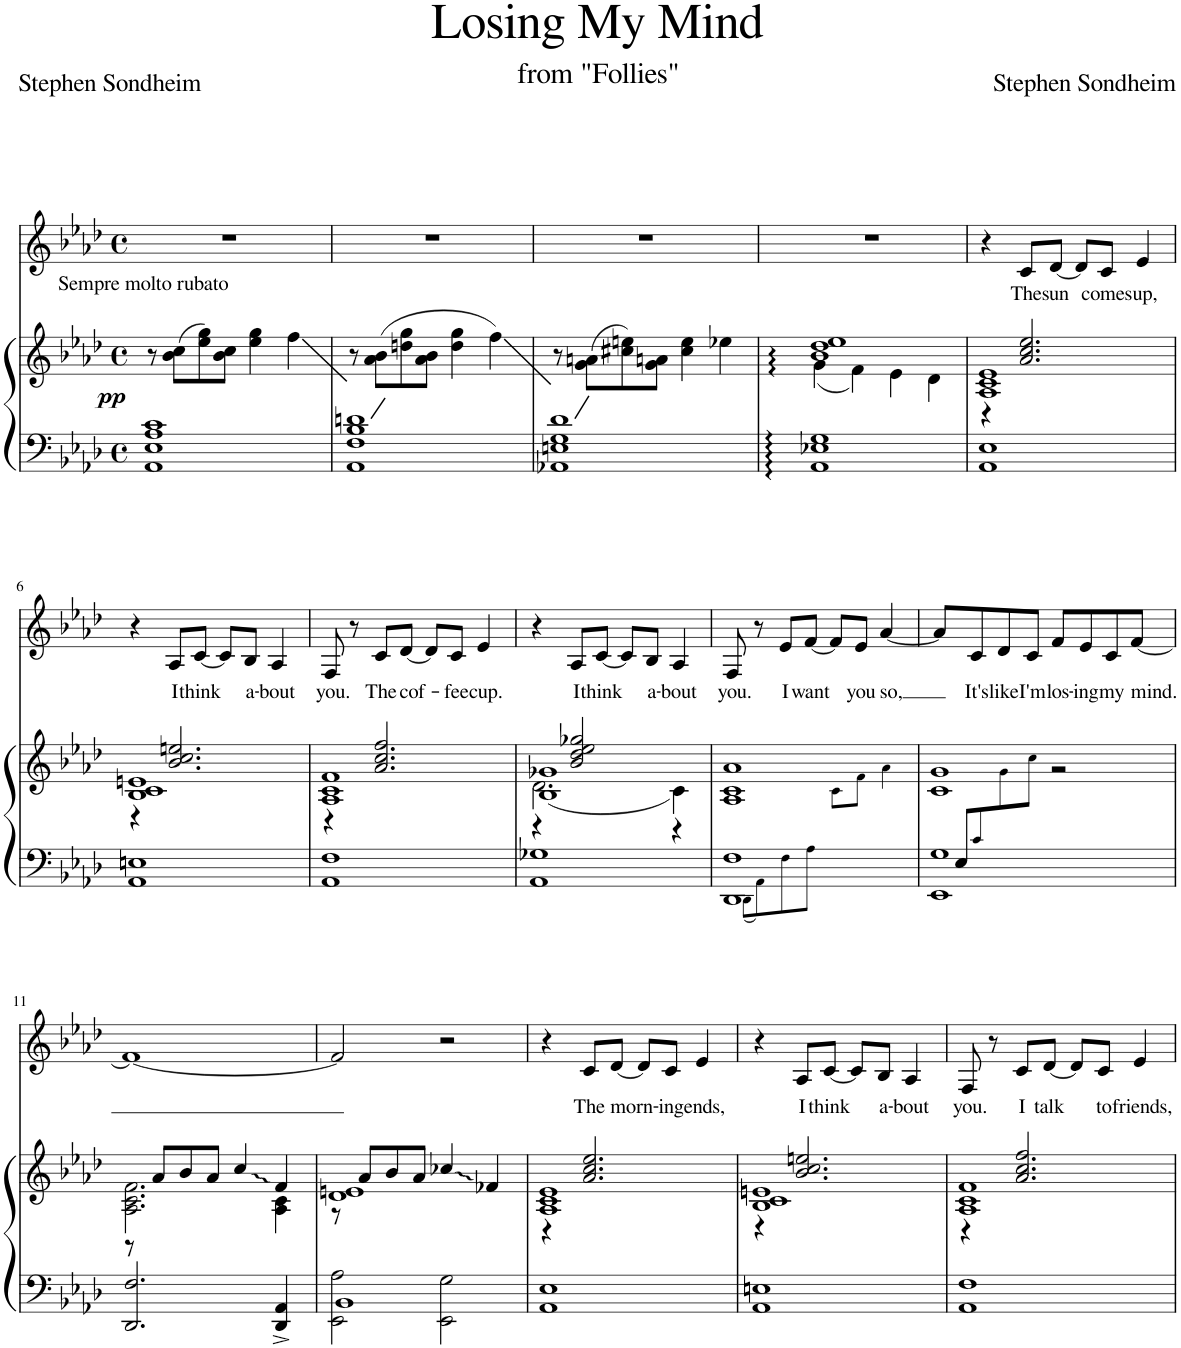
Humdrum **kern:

**kern	**kern	**dynam	**kern	**text
*part2	*part2	*part2	*part1	*part1
*staff3	*staff2	*staff2/3	*staff1	*staff1
*I"Piano	*	*	*I"Voice	*
*I'Pno	*	*	*	*
*clefF4	*clefG2	*	*clefG2	*
*k[b-e-a-d-]	*k[b-e-a-d-]	*	*k[b-e-a-d-]	*
*M4/4	*M4/4	*	*M4/4	*
*met(c)	*met(c)	*	*met(c)	*
=1	=1	=1	=1	=1
!	!	!LO:DY:b	!	!
1AA- 1E- 1A- 1c	8r	pp	1r	.
!	!LO:TX:a:t=Sempre molto rubato	!	!	!
.	(8b-\ 8cc\L	.	.	.
.	8ee-\ 8gg\)	.	.	.
.	8b-\ 8cc\J	.	.	.
.	4ee-\ 4gg\	.	.	.
.	4ff\	.	.	.
=2	=2	=2	=2	=2
1AA- 1F 1B- 1dn	8r	.	1r	.
.	(8a-\ 8b-\L	.	.	.
.	8ddn\ 8gg\	.	.	.
.	8a-\ 8b-\J	.	.	.
.	4dd\ 4gg\	.	.	.
.	4ff\)	.	.	.
=3	=3	=3	=3	=3
1AA-X 1En 1G 1d-	8r	.	1r	.
.	(8g\ 8an\L	.	.	.
.	8cc#X\ 8een\)	.	.	.
.	8g\ 8an\J	.	.	.
.	4cc#\ 4ee\	.	.	.
.	4ee-X\	.	.	.
=4	=4	=4	=4	=4
*	*^	*	*	*
1AA- 1E-X 1G	1b- 1dd- 1ee-	(4g\	.	1r	.
.	.	4f\)	.	.	.
.	.	4e-\	.	.	.
.	.	4d-\	.	.	.
=5	=5	=5	=5	=5	=5
1AA- 1E-	1A- 1c 1e-	4r	.	4r	.
!	!	!	!	!	!LO:LY:b
.	.	2.a-/ 2.cc/ 2.ee-/	.	8c/L	The
!	!	!	!	!	!LO:LY:b
.	.	.	.	[8d-/J	sun
.	.	.	.	8d-/L]	.
!	!	!	!	!	!LO:LY:b
.	.	.	.	8c/J	comes
!	!	!	!	!	!LO:LY:b
.	.	.	.	4e-/	up,
!!LO:LB:g=z
=6	=6	=6	=6	=6	=6
1AA- 1En	1B- 1c 1en	4r	.	4r	.
!	!	!	!	!	!LO:LY:b
.	.	2.b-/ 2.cc/ 2.een/	.	8A-/L	I
!	!	!	!	!	!LO:LY:b
.	.	.	.	[8c/J	think
.	.	.	.	8c/L]	.
!	!	!	!	!	!LO:LY:b
.	.	.	.	8B-/J	a-
!	!	!	!	!	!LO:LY:b
.	.	.	.	4A-/	-bout
=7	=7	=7	=7	=7	=7
!	!	!	!	!	!LO:LY:b
1AA- 1F	1A- 1c 1f	4r	.	8F/	you.
.	.	.	.	8r	.
!	!	!	!	!	!LO:LY:b
.	.	2.a-/ 2.cc/ 2.ff/	.	8c/L	The
!	!	!	!	!	!LO:LY:b
.	.	.	.	[8d-/J	cof-
.	.	.	.	8d-/L]	.
!	!	!	!	!	!LO:LY:b
.	.	.	.	8c/J	-fee
!	!	!	!	!	!LO:LY:b
.	.	.	.	4e-/	cup.
=8	=8	=8	=8	=8	=8
*	*	*^	*	*	*
1AA- 1G-X	(1B- 1g-X	2.d-\	4r	.	4r	.
!	!	!	!	!	!	!LO:LY:b
.	.	.	2b-/ 2dd-/ 2ee-/ 2gg-X/	.	8A-/L	I
!	!	!	!	!	!	!LO:LY:b
.	.	.	.	.	[8c/J	think
.	.	.	.	.	8c/L]	.
!	!	!	!	!	!	!LO:LY:b
.	.	.	.	.	8B-/J	a-
!	!	!	!	!	!	!LO:LY:b
.	.	4c\)	4r	.	4A-/	-bout
=9	=9	=9	=9	=9	=9	=9
*^	*	*	*	*	*	*
!	!	!	!	!	!	!	!LO:LY:b
*	*	*	*v	*v	*	*	*
1DD- 1F	8DD-!\L	1A- 1c 1a-	2ryy	.	8F/	you.
.	8AA-!\	.	.	.	8r	.
!	!	!	!	!	!	!LO:LY:b
.	8F!\	.	.	.	8e-/L	I
!	!	!	!	!	!	!LO:LY:b
.	8A-!\J	.	.	.	[8f/J	want
.	2ryy	.	8c!\L	.	8f/L]	.
!	!	!	!	!	!	!LO:LY:b
.	.	.	8f!\J	.	8e-/J	you
!	!	!	!	!	!	!LO:LY:b
.	.	.	4a-!\	.	[4a-/	so,
=10	=10	=10	=10	=10	=10	=10
1EE- 1G	8E-/L	1c 1g	4ryy	.	8a-/L]	.
!	!	!	!	!	!	!LO:LY:b
.	8c!/	.	.	.	8c/	It's
!	!	!	!	!	!	!LO:LY:b
.	4ryy	.	8g!\	.	8d-/	like
!	!	!	!	!	!	!LO:LY:b
.	.	.	8cc!\J	.	8c/J	I'm
!	!	!	!	!	!	!LO:LY:b
.	2r	.	2ryy	.	8f/L	los-
!	!	!	!	!	!	!LO:LY:b
.	.	.	.	.	8e-/	-ing
!	!	!	!	!	!	!LO:LY:b
.	.	.	.	.	8c/	my
!	!	!	!	!	!	!LO:LY:b
.	.	.	.	.	[8f/J	mind.
*v	*v	*	*	*	*	*
!!LO:LB:g=z
=11	=11	=11	=11	=11	=11
2.DD-/ 2.F/	2.A-\ 2.c\ 2.f\	8r	.	1f_	.
.	.	8a-/L	.	.	.
.	.	8b-/	.	.	.
.	.	8a-/J	.	.	.
.	.	4cc/	.	.	.
4DD-/^ 4AA-/^	4A-\ 4c\	4f/	.	.	.
=12	=12	=12	=12	=12	=12
*^	*	*	*	*	*
1BB-	2EE-\ 2A-\	1d- 1en	8r	.	2f/]	.
.	.	.	8a-/L	.	.	.
.	.	.	8b-/	.	.	.
.	.	.	8a-/J	.	.	.
.	2EE-\ 2G\	.	4cc-X/	.	2r	.
.	.	.	4f-X/	.	.	.
*v	*v	*	*	*	*	*
=13	=13	=13	=13	=13	=13
1AA- 1E-	1A- 1c 1e-	4r	.	4r	.
!	!	!	!	!	!LO:LY:b
.	.	2.a-/ 2.cc/ 2.ee-/	.	8c/L	The
!	!	!	!	!	!LO:LY:b
.	.	.	.	[8d-/J	morn-
.	.	.	.	8d-/L]	.
!	!	!	!	!	!LO:LY:b
.	.	.	.	8c/J	-ing
!	!	!	!	!	!LO:LY:b
.	.	.	.	4e-/	ends,
=14	=14	=14	=14	=14	=14
1AA- 1En	1B- 1c 1en	4r	.	4r	.
!	!	!	!	!	!LO:LY:b
.	.	2.b-/ 2.cc/ 2.een/	.	8A-/L	I
!	!	!	!	!	!LO:LY:b
.	.	.	.	[8c/J	think
.	.	.	.	8c/L]	.
!	!	!	!	!	!LO:LY:b
.	.	.	.	8B-/J	a-
!	!	!	!	!	!LO:LY:b
.	.	.	.	4A-/	-bout
=15	=15	=15	=15	=15	=15
!	!	!	!	!	!LO:LY:b
1AA- 1F	1A- 1c 1f	4r	.	8F/	you.
.	.	.	.	8r	.
!	!	!	!	!	!LO:LY:b
.	.	2.a-/ 2.cc/ 2.ff/	.	8c/L	I
!	!	!	!	!	!LO:LY:b
.	.	.	.	[8d-/J	talk
.	.	.	.	8d-/L]	.
!	!	!	!	!	!LO:LY:b
.	.	.	.	8c/J	to
!	!	!	!	!	!LO:LY:b
.	.	.	.	4e-/	friends,
*	*v	*v	*	*	*
=	=	=	=	=
*-	*-	*-	*-	*-
